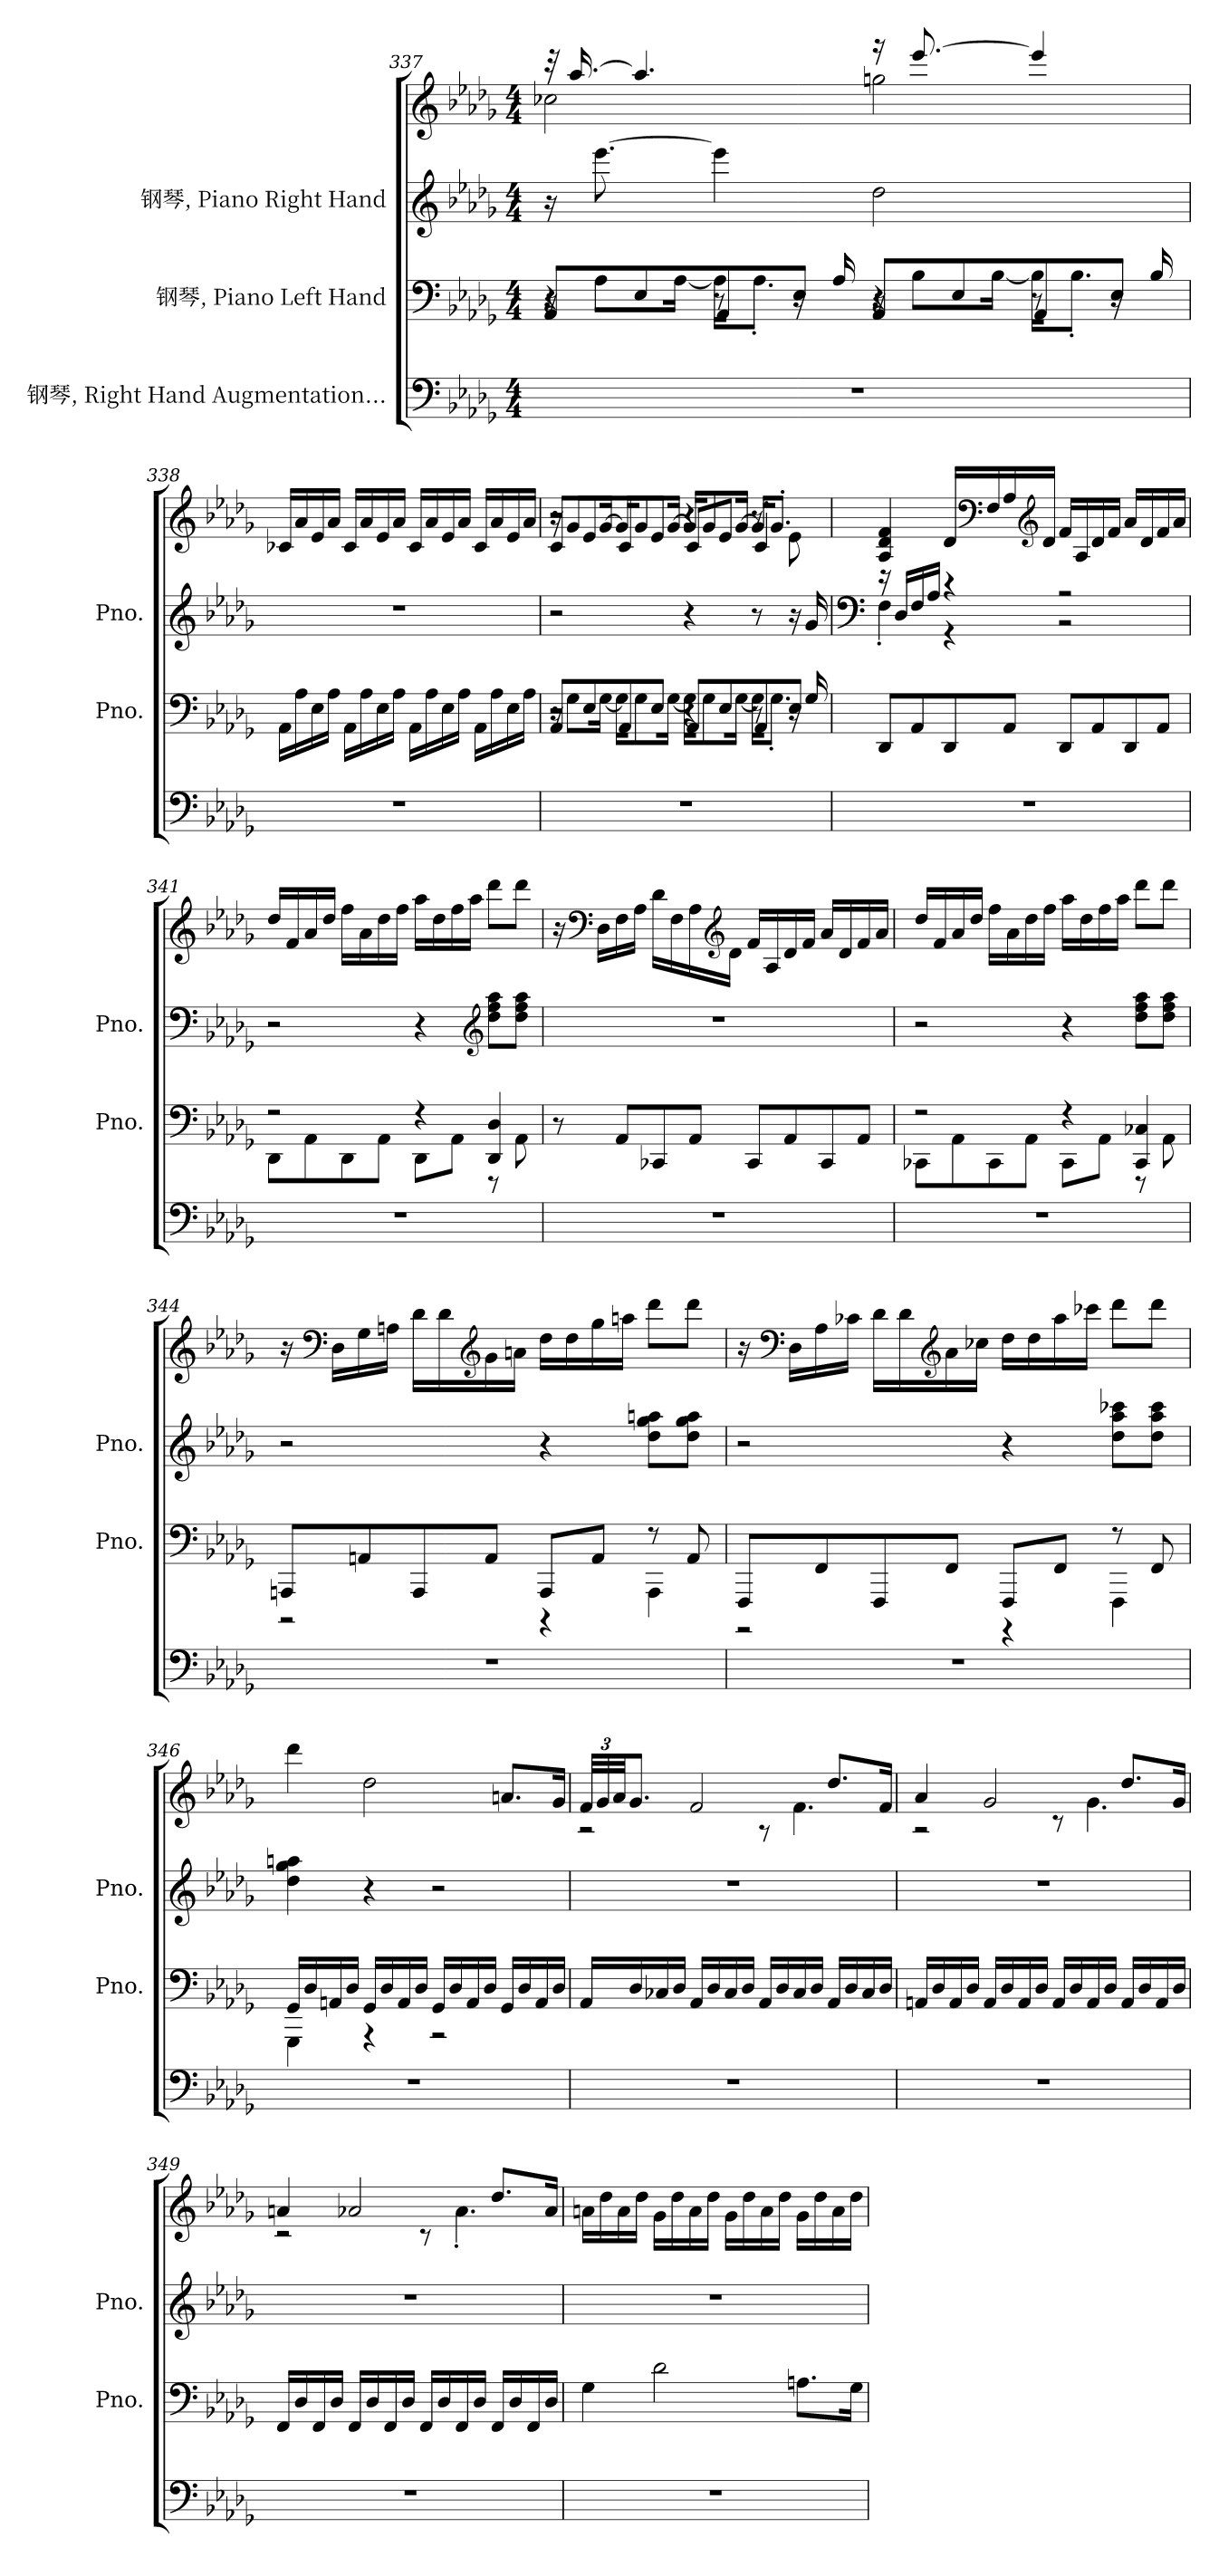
**kern	**kern	**kern	**kern
*part3	*part2	*part1	*part1
*staff4	*staff3	*staff2	*staff1
*I"钢琴, Right Hand Augmentation...	*I"钢琴, Piano Left Hand	*I"钢琴, Piano Right Hand	*
*	*I'Pno.	*I'Pno.	*
!!LO:LB:g=z
*clefF4	*clefF4	*clefG2	*clefG2
*k[b-e-a-d-g-]	*k[b-e-a-d-g-]	*k[b-e-a-d-g-]	*k[b-e-a-d-g-]
*M4/4	*M4/4	*M4/4	*M4/4
=337	=337	=337	=337
*	*^	*	*^
*	*	*^	*	*	*
1r	4r	16r	8AA-/L	16r	32r	2cc-X\
.	.	.	.	.	[16.aa-/	.
.	.	8A-\L	.	[8.eee-\	.	.
.	.	.	8E-/	.	4.aa-/]	.
.	.	[16A-\Jk	.	.	.	.
.	8r	16A-\KL]	8AA-/	4eee-\]	.	.
.	.	8.A-'\J	.	.	.	.
.	16r	.	8E-/J	.	.	.
.	16A-/	.	.	.	.	.
.	4r	16r	8AA-/L	2dd-\	16r	2ggn\
.	.	8B-\L	.	.	[8.eee-/	.
.	.	.	8E-/	.	.	.
.	.	[16B-\Jk	.	.	.	.
.	8r	16B-\KL]	8AA-/	.	4eee-/]	.
.	.	8.B-'\J	.	.	.	.
.	16r	.	8E-/J	.	.	.
.	16B-/	.	.	.	.	.
*	*v	*v	*v	*	*v	*v
=338	=338	=338	=338
1r	16AA-\LL	1r	16c-X/LL
.	16A-\	.	16a-/
.	16E-\	.	16e-/
.	16A-\JJ	.	16a-/JJ
.	16AA-\LL	.	16c-/LL
.	16A-\	.	16a-/
.	16E-\	.	16e-/
.	16A-\JJ	.	16a-/JJ
.	16AA-\LL	.	16c-/LL
.	16A-\	.	16a-/
.	16E-\	.	16e-/
.	16A-\JJ	.	16a-/JJ
.	16AA-\LL	.	16c-/LL
.	16A-\	.	16a-/
.	16E-\	.	16e-/
.	16A-\JJ	.	16a-/JJ
!!LO:PB:g=z
=339	=339	=339	=339
*	*^	*	*^
*	*	*^	*	*	*^
1r	2r	16r	8AA-/L	2r	16r	2r	8c/L
.	.	8G-\L	.	.	8g-/L	.	.
.	.	.	8E-/	.	.	.	8e-/
.	.	[16G-\Jk	.	.	[16g-/Jk	.	.
.	.	16G-\KL]	8AA-/	.	16g-/KL]	.	8c/
.	.	8G-\	.	.	8g-/	.	.
.	.	.	8E-/J	.	.	.	8e-/J
.	.	[16G-\Jk	.	.	[16g-/Jk	.	.
.	4r	16G-\KL]	8AA-/L	4r	16g-/KL]	4r	8c/L
.	.	8G-\	.	.	8g-/	.	.
.	.	.	8E-/	.	.	.	8e-/J
.	.	[16G-\Jk	.	.	[16g-/Jk	.	.
.	8r	16G-\KL]	8AA-/	8r	16g-/KL]	8r	4c'/
.	.	8.G-'\J	.	.	8.g-'/J	.	.
.	16r	.	8E-/J	16r	.	8e-\	.
.	16G-/	.	.	16g-/	.	.	.
*	*v	*v	*v	*	*v	*v	*v
=340	=340	=340	=340
*	*	*clefF4	*
*	*	*^	*
1r	8DD-/L	16r	4F'\	4A-/ 4d-/ 4f/
.	.	16D-/LL	.	.
.	8AA-/	16F/	.	.
.	.	16A-/JJ	.	.
.	8DD-/	4r	4r	16d-/LL
*	*	*	*	*clefF4
.	.	.	.	16F/
.	8AA-/J	.	.	16A-/
*	*	*	*	*clefG2
.	.	.	.	16d-/JJ
.	8DD-/L	2r	2r	16f/LL
.	.	.	.	16A-/
.	8AA-/	.	.	16d-/
.	.	.	.	16f/JJ
.	8DD-/	.	.	16a-/LL
.	.	.	.	16d-/
.	8AA-/J	.	.	16f/
.	.	.	.	16a-/JJ
*	*	*v	*v	*
!!LO:LB:g=z
=341	=341	=341	=341
*	*^	*	*
1r	2r	8DD-\L	2r	16dd-/LL
.	.	.	.	16f/
.	.	8AA-\	.	16a-/
.	.	.	.	16dd-/JJ
.	.	8DD-\	.	16ff\LL
.	.	.	.	16a-\
.	.	8AA-\J	.	16dd-\
.	.	.	.	16ff\JJ
.	4r	8DD-\L	4r	16aa-\LL
.	.	.	.	16dd-\
.	.	8AA-\J	.	16ff\
.	.	.	.	16aa-\JJ
*	*	*	*clefG2	*
.	4DD-/ 4D-/	8r	8dd-\ 8ff\ 8aa-\L	8ddd-\L
.	.	8AA-\	8dd-\ 8ff\ 8aa-\J	8ddd-\J
*	*v	*v	*	*
=342	=342	=342	=342
1r	8r	1r	16r
*	*	*	*clefF4
.	.	.	16D-\LL
.	8AA-/L	.	16F\
.	.	.	16A-\JJ
.	8CC-X/	.	16d-\LL
.	.	.	16F\
.	8AA-/J	.	16A-\
*	*	*	*clefG2
.	.	.	16d-\JJ
.	8CC-/L	.	16f/LL
.	.	.	16A-/
.	8AA-/	.	16d-/
.	.	.	16f/JJ
.	8CC-/	.	16a-/LL
.	.	.	16d-/
.	8AA-/J	.	16f/
.	.	.	16a-/JJ
!!LO:LB:g=z
=343	=343	=343	=343
*	*^	*	*
1r	2r	8CC-X\L	2r	16dd-/LL
.	.	.	.	16f/
.	.	8AA-\	.	16a-/
.	.	.	.	16dd-/JJ
.	.	8CC-\	.	16ff\LL
.	.	.	.	16a-\
.	.	8AA-\J	.	16dd-\
.	.	.	.	16ff\JJ
.	4r	8CC-\L	4r	16aa-\LL
.	.	.	.	16dd-\
.	.	8AA-\J	.	16ff\
.	.	.	.	16aa-\JJ
.	4CC-/ 4C-X/	8r	8dd-\ 8ff\ 8aa-\L	8ddd-\L
.	.	8AA-\	8dd-\ 8ff\ 8aa-\J	8ddd-\J
=344	=344	=344	=344	=344
1r	8AAAn/L	2r	2r	16r
*	*	*	*	*clefF4
.	.	.	.	16D-\LL
.	8AAn/	.	.	16G-\
.	.	.	.	16An\JJ
.	8AAA/	.	.	16d-\LL
.	.	.	.	16d-\
*	*	*	*	*clefG2
.	8AA/J	.	.	16g-\
.	.	.	.	16an\JJ
.	8AAA/L	4r	4r	16dd-\LL
.	.	.	.	16dd-\
.	8AA/J	.	.	16gg-\
.	.	.	.	16aan\JJ
.	8r	4AAA\	8dd-\ 8gg-\ 8aan\L	8ddd-\L
.	8AA/	.	8dd-\ 8gg-\ 8aa\J	8ddd-\J
!!LO:PB:g=z
=345	=345	=345	=345	=345
1r	8FFF/L	2r	2r	16r
*	*	*	*	*clefF4
.	.	.	.	16D-\LL
.	8FF/	.	.	16A-\
.	.	.	.	16c-X\JJ
.	8FFF/	.	.	16d-\LL
.	.	.	.	16d-\
*	*	*	*	*clefG2
.	8FF/J	.	.	16a-\
.	.	.	.	16cc-X\JJ
.	8FFF/L	4r	4r	16dd-\LL
.	.	.	.	16dd-\
.	8FF/J	.	.	16aa-\
.	.	.	.	16ccc-X\JJ
.	8r	4FFF\	8dd-\ 8aa-\ 8ccc-X\L	8ddd-\L
.	8FF/	.	8dd-\ 8aa-\ 8ccc-\J	8ddd-\J
=346	=346	=346	=346	=346
1r	16GG-/LL	4GGG-\	4dd-\ 4gg-\ 4aan\	4ddd-\
.	16D-/	.	.	.
.	16AAn/	.	.	.
.	16D-/JJ	.	.	.
.	16GG-/LL	4r	4r	2dd-\
.	16D-/	.	.	.
.	16AA/	.	.	.
.	16D-/JJ	.	.	.
.	16GG-/LL	2r	2r	.
.	16D-/	.	.	.
.	16AA/	.	.	.
.	16D-/JJ	.	.	.
.	16GG-/LL	.	.	8.an/L
.	16D-/	.	.	.
.	16AA/	.	.	.
.	16D-/JJ	.	.	16g-/Jk
*	*v	*v	*	*
!!LO:LB:g=z
=347	=347	=347	=347
*	*	*	*Xbrackettup
*	*	*	*^
1r	16AA-/LL	1r	48f/LLL	2r
.	.	.	48g-/	.
.	.	.	48a-/JJ	.
.	16D-/	.	8.g-/J	.
.	16C-X/	.	.	.
.	16D-/JJ	.	.	.
.	16AA-/LL	.	2f/	.
.	16D-/	.	.	.
.	16C-/	.	.	.
.	16D-/JJ	.	.	.
.	16AA-/LL	.	.	8r
.	16D-/	.	.	.
.	16C-/	.	.	4.f\
.	16D-/JJ	.	.	.
.	16AA-/LL	.	8.dd-/L	.
.	16D-/	.	.	.
.	16C-/	.	.	.
.	16D-/JJ	.	16f/Jk	.
=348	=348	=348	=348	=348
1r	16AAn/LL	1r	4a-/	2r
.	16D-/	.	.	.
.	16AA/	.	.	.
.	16D-/JJ	.	.	.
.	16AA/LL	.	2g-/	.
.	16D-/	.	.	.
.	16AA/	.	.	.
.	16D-/JJ	.	.	.
.	16AA/LL	.	.	8r
.	16D-/	.	.	.
.	16AA/	.	.	4.g-\
.	16D-/JJ	.	.	.
.	16AA/LL	.	8.dd-/L	.
.	16D-/	.	.	.
.	16AA/	.	.	.
.	16D-/JJ	.	16g-/Jk	.
!!LO:LB:g=z	!!
=349	=349	=349	=349	=349
1r	16FF/LL	1r	4an/	2r
.	16D-/	.	.	.
.	16FF/	.	.	.
.	16D-/JJ	.	.	.
.	16FF/LL	.	2a-X/	.
.	16D-/	.	.	.
.	16FF/	.	.	.
.	16D-/JJ	.	.	.
.	16FF/LL	.	.	8r
.	16D-/	.	.	.
.	16FF/	.	.	4.a-'\
.	16D-/JJ	.	.	.
.	16FF/LL	.	8.dd-/L	.
.	16D-/	.	.	.
.	16FF/	.	.	.
.	16D-/JJ	.	16a-/Jk	.
*	*	*	*v	*v
=350	=350	=350	=350
1r	4G-\	1r	16an\LL
.	.	.	16dd-\
.	.	.	16a\
.	.	.	16dd-\JJ
.	2d-\	.	16g-\LL
.	.	.	16dd-\
.	.	.	16a\
.	.	.	16dd-\JJ
.	.	.	16g-\LL
.	.	.	16dd-\
.	.	.	16a\
.	.	.	16dd-\JJ
.	8.An\L	.	16g-\LL
.	.	.	16dd-\
.	.	.	16a\
.	16G-\Jk	.	16dd-\JJ
=	=	=	=
*-	*-	*-	*-
